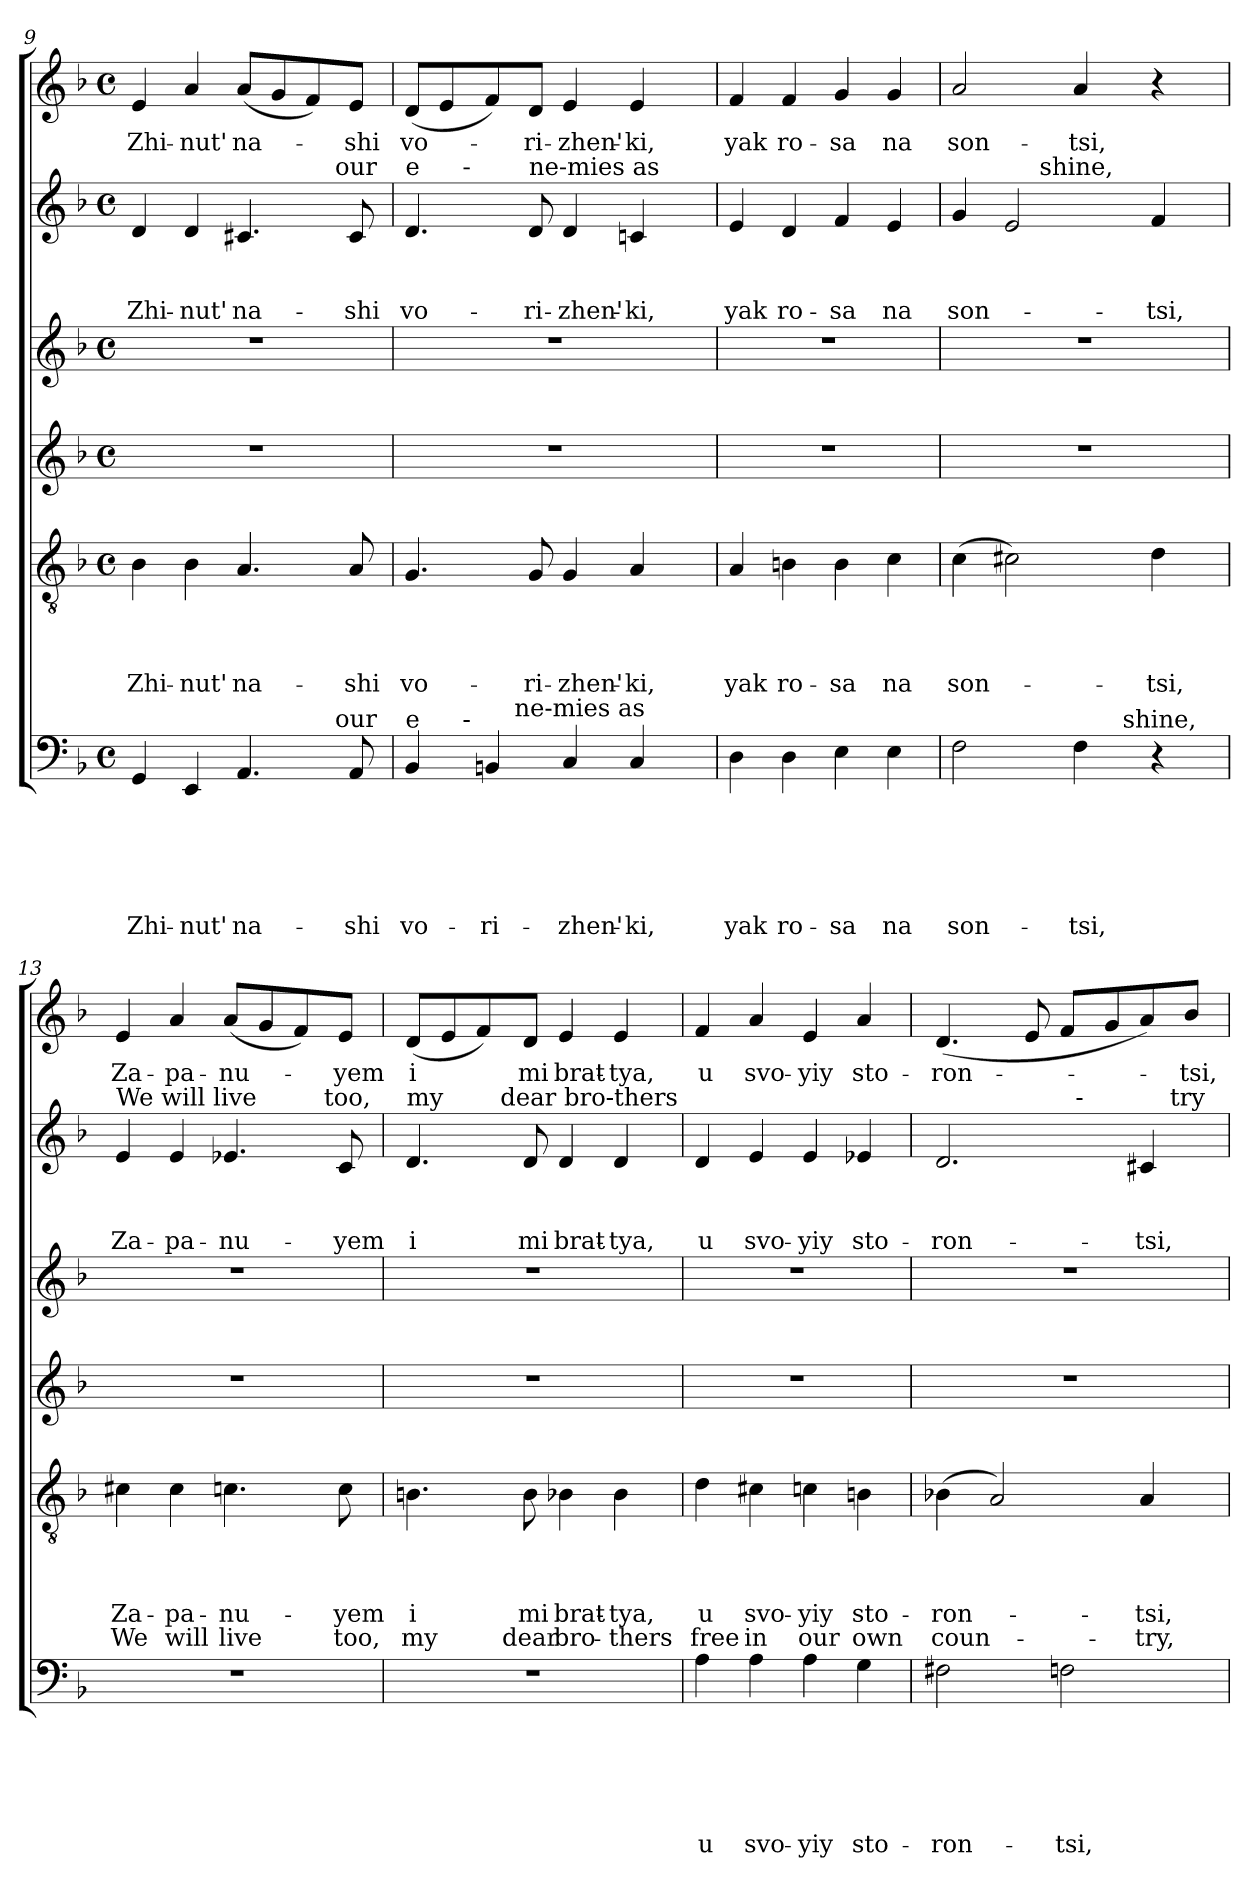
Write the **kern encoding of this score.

**kern	**text	**text	**text	**text	**text	**text	**kern	**text	**text	**text	**text	**text	**kern	**kern	**kern	**text	**text	**text	**kern	**text
*part4	*part4	*part4	*part4	*part4	*part4	*part4	*part3	*part3	*part3	*part3	*part3	*part3	*part2	*part2	*part1	*part1	*part1	*part1	*part1	*part1
*staff6	*staff6	*staff6	*staff6	*staff6	*staff6	*staff6	*staff5	*staff5	*staff5	*staff5	*staff5	*staff5	*staff4	*staff3	*staff2	*staff2	*staff2	*staff2	*staff1	*staff1
!!LO:PB:g=z
*clefF4	*	*	*	*	*	*	*clefGv2	*	*	*	*	*	*clefG2	*clefG2	*clefG2	*	*	*	*clefG2	*
*k[b-]	*	*	*	*	*	*	*k[b-]	*	*	*	*	*	*k[b-]	*k[b-]	*k[b-]	*	*	*	*k[b-]	*
*F:	*	*	*	*	*	*	*F:	*	*	*	*	*	*F:	*F:	*F:	*	*	*	*F:	*
*M4/4	*	*	*	*	*	*	*M4/4	*	*	*	*	*	*M4/4	*M4/4	*M4/4	*	*	*	*M4/4	*
*met(c)	*	*	*	*	*	*	*met(c)	*	*	*	*	*	*met(c)	*met(c)	*met(c)	*	*	*	*met(c)	*
=9	=9	=9	=9	=9	=9	=9	=9	=9	=9	=9	=9	=9	=9	=9	=9	=9	=9	=9	=9	=9
!	!	!	!	!	!	!	!	!	!	!	!	!	!	!	!LO:TX:a:t=Van-quish'd are	!	!	!	!	!
!LO:TX:a:t=Van-quish'd are	!	!	!	!	!	!	!	!	!	!	!	!	!	!	!	!	!	!	!	!
!	!	!	!	!	!	!LO:LY:b	!	!	!	!	!LO:LY:b	!	!	!	!	!	!	!LO:LY:b	!	!LO:LY:b
*^	*	*	*	*	*	*	*	*	*	*	*	*	*	*	*^	*	*	*	*	*
4GG/	2ryy	.	.	.	.	.	Zhi-	4B-\	.	.	.	Zhi-	.	1r	1r	4d/	2ryy	.	.	Zhi-	4e/	Zhi-
!	!	!	!	!	!	!	!LO:LY:b	!	!	!	!	!LO:LY:b	!	!	!	!	!	!	!	!LO:LY:b	!	!LO:LY:b
4EE/	.	.	.	.	.	.	-nut'	4B-\	.	.	.	-nut'	.	.	.	4d/	.	.	.	-nut'	4a/	-nut'
!	!	!	!	!	!	!	!LO:LY:b	!	!	!	!	!LO:LY:b	!	!	!	!	!	!	!	!LO:LY:b	!	!LO:LY:b
4.AA/	4ryy	.	.	.	.	.	na-	4.A/	.	.	.	na-	.	.	.	4.c#X/	4ryy	.	.	na-	(>8a/L	na-
.	.	.	.	.	.	.	.	.	.	.	.	.	.	.	.	.	.	.	.	.	8g/	.
.	16.ryy	.	.	.	.	.	.	.	.	.	.	.	.	.	.	.	16.ryy	.	.	.	8f/)	.
!	!	!	!	!	!	!	!	!	!	!	!	!	!	!	!	!	!LO:TX:a:t=our	!	!	!	!	!
!	!LO:TX:a:t=our	!	!	!	!	!	!	!	!	!	!	!	!	!	!	!	!	!	!	!	!	!
.	8ryy	.	.	.	.	.	.	.	.	.	.	.	.	.	.	.	8ryy	.	.	.	.	.
!	!	!	!	!	!	!	!LO:LY:b	!	!	!	!	!LO:LY:b	!	!	!	!	!	!	!	!LO:LY:b	!	!LO:LY:b
8AA/	.	.	.	.	.	.	-shi	8A/	.	.	.	-shi	.	.	.	8c#/	.	.	.	-shi	8e/J	-shi
.	32ryy	.	.	.	.	.	.	.	.	.	.	.	.	.	.	.	32ryy	.	.	.	.	.
=10	=10	=10	=10	=10	=10	=10	=10	=10	=10	=10	=10	=10	=10	=10	=10	=10	=10	=10	=10	=10	=10	=10
!	!	!	!	!	!	!	!	!	!	!	!	!	!	!	!	!LO:TX:a:t=e	!	!	!	!	!	!
!LO:TX:a:t=e	!	!	!	!	!	!	!	!	!	!	!	!	!	!	!	!	!	!	!	!	!	!
!	!	!	!	!	!	!	!LO:LY:b	!	!	!	!	!LO:LY:b	!	!	!	!	!	!	!	!LO:LY:b	!	!LO:LY:b
*	*^	*	*	*	*	*	*	*	*	*	*	*	*	*	*	*	*	*	*	*	*	*
4BB-/	8.ryy	4ryy	.	.	.	.	.	vo-	4.G/	.	.	.	vo-	.	1r	1r	4.d/	8.ryy	.	.	vo-	(>8d/L	vo-
.	.	.	.	.	.	.	.	.	.	.	.	.	.	.	.	.	.	.	.	.	.	8e/	.
!	!	!	!	!	!	!	!	!	!	!	!	!	!	!	!	!	!	!LO:TX:a:t=-	!	!	!	!	!
!	!LO:TX:a:t=-	!	!	!	!	!	!	!	!	!	!	!	!	!	!	!	!	!	!	!	!	!	!
.	2ryy	.	.	.	.	.	.	.	.	.	.	.	.	.	.	.	.	2ryy	.	.	.	.	.
!	!	!	!	!	!	!	!	!LO:LY:b	!	!	!	!	!	!	!	!	!	!	!	!	!	!	!
4BBn/	.	16.ryy	.	.	.	.	.	-ri-	.	.	.	.	.	.	.	.	.	.	.	.	.	8f/)	.
!	!	!LO:TX:a:t=ne-mies as	!	!	!	!	!	!	!	!	!	!	!	!	!	!	!	!	!	!	!	!	!
.	.	2ryy	.	.	.	.	.	.	.	.	.	.	.	.	.	.	.	.	.	.	.	.	.
!	!	!	!	!	!	!	!	!	!	!	!	!	!	!	!	!	!LO:TX:a:t=ne-mies as	!	!	!	!	!	!
!	!	!	!	!	!	!	!	!	!	!	!	!	!LO:LY:b	!	!	!	!	!	!	!	!LO:LY:b	!	!LO:LY:b
.	.	.	.	.	.	.	.	.	8G/	.	.	.	-ri-	.	.	.	8d/	.	.	.	-ri-	8d/J	-ri-
!	!	!	!	!	!	!	!	!LO:LY:b	!	!	!	!	!LO:LY:b	!	!	!	!	!	!	!	!LO:LY:b	!	!LO:LY:b
4C/	.	.	.	.	.	.	.	-zhen'-	4G/	.	.	.	-zhen'-	.	.	.	4d/	.	.	.	-zhen'-	4e/	-zhen'-
.	4ryy	.	.	.	.	.	.	.	.	.	.	.	.	.	.	.	.	4ryy	.	.	.	.	.
!	!	!	!	!	!	!	!	!LO:LY:b	!	!	!	!	!LO:LY:b	!	!	!	!	!	!	!	!LO:LY:b	!	!LO:LY:b
4C/	.	.	.	.	.	.	.	-ki,	4A/	.	.	.	-ki,	.	.	.	4cn/	.	.	.	-ki,	4e/	-ki,
.	.	8ryy	.	.	.	.	.	.	.	.	.	.	.	.	.	.	.	.	.	.	.	.	.
.	16ryy	.	.	.	.	.	.	.	.	.	.	.	.	.	.	.	.	16ryy	.	.	.	.	.
.	.	32ryy	.	.	.	.	.	.	.	.	.	.	.	.	.	.	.	.	.	.	.	.	.
=11	=11	=11	=11	=11	=11	=11	=11	=11	=11	=11	=11	=11	=11	=11	=11	=11	=11	=11	=11	=11	=11	=11	=11
!	!	!	!	!	!	!	!	!	!	!	!	!	!	!	!	!	!LO:TX:a:t=dew goes with the	!	!	!	!	!	!
!LO:TX:a:t=dew goes with the	!	!	!	!	!	!	!	!	!	!	!	!	!	!	!	!	!	!	!	!	!	!	!
!	!	!	!	!	!	!	!	!LO:LY:b	!	!	!	!	!LO:LY:b	!	!	!	!	!	!	!	!LO:LY:b	!	!LO:LY:b
*v	*v	*v	*	*	*	*	*	*	*	*	*	*	*	*	*	*	*v	*v	*	*	*	*	*
4D\	.	.	.	.	.	yak	4A/	.	.	.	yak	.	1r	1r	4e/	.	.	yak	4f/	yak
!	!	!	!	!	!	!LO:LY:b	!	!	!	!	!LO:LY:b	!	!	!	!	!	!	!LO:LY:b	!	!LO:LY:b
4D\	.	.	.	.	.	ro-	4Bn\	.	.	.	ro-	.	.	.	4d/	.	.	ro-	4f/	ro-
!	!	!	!	!	!	!LO:LY:b	!	!	!	!	!LO:LY:b	!	!	!	!	!	!	!LO:LY:b	!	!LO:LY:b
4E\	.	.	.	.	.	-sa	4B\	.	.	.	-sa	.	.	.	4f/	.	.	-sa	4g/	-sa
!	!	!	!	!	!	!LO:LY:b	!	!	!	!	!LO:LY:b	!	!	!	!	!	!	!LO:LY:b	!	!LO:LY:b
4E\	.	.	.	.	.	na	4c\	.	.	.	na	.	.	.	4e/	.	.	na	4g/	na
=12	=12	=12	=12	=12	=12	=12	=12	=12	=12	=12	=12	=12	=12	=12	=12	=12	=12	=12	=12	=12
!	!	!	!	!	!	!	!	!	!	!	!	!	!	!	!LO:TX:a:t=sun -	!	!	!	!	!
!LO:TX:a:t=sun -	!	!	!	!	!	!	!	!	!	!	!	!	!	!	!	!	!	!	!	!
!	!	!	!	!	!	!LO:LY:b	!	!	!	!	!LO:LY:b	!	!	!	!	!	!	!LO:LY:b	!	!LO:LY:b
*^	*	*	*	*	*	*	*	*	*	*	*	*	*	*	*^	*	*	*	*	*
2F\	2ryy	.	.	.	.	.	son-	(>4c\	.	.	.	son-	.	1r	1r	4g/	4.ryy	.	.	son-	2a/	son-
.	.	.	.	.	.	.	.	2c#X\)	.	.	.	.	.	.	.	2e/	.	.	.	.	.	.
!	!	!	!	!	!	!	!	!	!	!	!	!	!	!	!	!	!LO:TX:a:t=shine,	!	!	!	!	!
.	.	.	.	.	.	.	.	.	.	.	.	.	.	.	.	.	2ryy	.	.	.	.	.
!	!	!	!	!	!	!	!LO:LY:b	!	!	!	!	!	!	!	!	!	!	!	!	!	!	!LO:LY:b
4F\	8ryy	.	.	.	.	.	-tsi,	.	.	.	.	.	.	.	.	.	.	.	.	.	4a/	-tsi,
.	32ryy	.	.	.	.	.	.	.	.	.	.	.	.	.	.	.	.	.	.	.	.	.
!	!LO:TX:a:t=shine,	!	!	!	!	!	!	!	!	!	!	!	!	!	!	!	!	!	!	!	!	!
.	4ryy	.	.	.	.	.	.	.	.	.	.	.	.	.	.	.	.	.	.	.	.	.
!	!	!	!	!	!	!	!	!	!	!	!	!LO:LY:b	!	!	!	!	!	!	!	!LO:LY:b	!	!
4r	.	.	.	.	.	.	.	4d\	.	.	.	-tsi,	.	.	.	4f/	.	.	.	-tsi,	4r	.
.	.	.	.	.	.	.	.	.	.	.	.	.	.	.	.	.	8ryy	.	.	.	.	.
.	16.ryy	.	.	.	.	.	.	.	.	.	.	.	.	.	.	.	.	.	.	.	.	.
!!LO:LB:g=z
=13	=13	=13	=13	=13	=13	=13	=13	=13	=13	=13	=13	=13	=13	=13	=13	=13	=13	=13	=13	=13	=13	=13
!	!	!	!	!	!	!	!	!	!	!	!	!	!	!	!	!LO:TX:a:t=We will live	!	!	!	!	!	!
!	!	!	!	!	!	!	!	!	!	!	!	!LO:LY:b	!LO:LY:b	!	!	!	!	!	!	!LO:LY:b	!	!LO:LY:b
*v	*v	*	*	*	*	*	*	*	*	*	*	*	*	*	*	*	*	*	*	*	*	*
1r	.	.	.	.	.	.	4c#X\	.	.	.	Za-	We	1r	1r	4e/	2ryy	.	.	Za-	4e/	Za-
!	!	!	!	!	!	!	!	!	!	!	!LO:LY:b	!LO:LY:b	!	!	!	!	!	!	!LO:LY:b	!	!LO:LY:b
.	.	.	.	.	.	.	4c#\	.	.	.	-pa-	will	.	.	4e/	.	.	.	-pa-	4a/	-pa-
!	!	!	!	!	!	!	!	!	!	!	!LO:LY:b	!LO:LY:b	!	!	!	!	!	!	!LO:LY:b	!	!LO:LY:b
.	.	.	.	.	.	.	4.cn\	.	.	.	-nu-	live	.	.	4.e-X/	4ryy	.	.	-nu-	(>8a/L	-nu-
.	.	.	.	.	.	.	.	.	.	.	.	.	.	.	.	.	.	.	.	8g/	.
.	.	.	.	.	.	.	.	.	.	.	.	.	.	.	.	16.ryy	.	.	.	8f/)	.
!	!	!	!	!	!	!	!	!	!	!	!	!	!	!	!	!LO:TX:a:t=too,	!	!	!	!	!
.	.	.	.	.	.	.	.	.	.	.	.	.	.	.	.	8ryy	.	.	.	.	.
!	!	!	!	!	!	!	!	!	!	!	!LO:LY:b	!LO:LY:b	!	!	!	!	!	!	!LO:LY:b	!	!LO:LY:b
.	.	.	.	.	.	.	8c\	.	.	.	-yem	too,	.	.	8c/	.	.	.	-yem	8e/J	-yem
.	.	.	.	.	.	.	.	.	.	.	.	.	.	.	.	32ryy	.	.	.	.	.
=14	=14	=14	=14	=14	=14	=14	=14	=14	=14	=14	=14	=14	=14	=14	=14	=14	=14	=14	=14	=14	=14
!	!	!	!	!	!	!	!	!	!	!	!	!	!	!	!LO:TX:a:t=my	!	!	!	!	!	!
!	!	!	!	!	!	!	!	!	!	!	!LO:LY:b:rj	!LO:LY:b:rj	!	!	!	!	!	!	!LO:LY:b:rj	!	!LO:LY:b:rj
1r	.	.	.	.	.	.	4.Bn\	.	.	.	i	my	1r	1r	4.d/	4ryy	.	.	i	(>8d/L	i
.	.	.	.	.	.	.	.	.	.	.	.	.	.	.	.	.	.	.	.	8e/	.
.	.	.	.	.	.	.	.	.	.	.	.	.	.	.	.	16ryy	.	.	.	8f/)	.
!	!	!	!	!	!	!	!	!	!	!	!	!	!	!	!	!LO:TX:a:t=dear bro-thers	!	!	!	!	!
.	.	.	.	.	.	.	.	.	.	.	.	.	.	.	.	2ryy	.	.	.	.	.
!	!	!	!	!	!	!	!	!	!	!	!LO:LY:b	!LO:LY:b	!	!	!	!	!	!	!LO:LY:b	!	!LO:LY:b
.	.	.	.	.	.	.	8B\	.	.	.	mi	dear	.	.	8d/	.	.	.	mi	8d/J	mi
!	!	!	!	!	!	!	!	!	!	!	!LO:LY:b	!LO:LY:b	!	!	!	!	!	!	!LO:LY:b	!	!LO:LY:b
.	.	.	.	.	.	.	4B-X\	.	.	.	brat-	bro-	.	.	4d/	.	.	.	brat-	4e/	brat-
!	!	!	!	!	!	!	!	!	!	!	!LO:LY:b	!LO:LY:b	!	!	!	!	!	!	!LO:LY:b	!	!LO:LY:b
.	.	.	.	.	.	.	4B-\	.	.	.	-tya,	-thers	.	.	4d/	.	.	.	-tya,	4e/	-tya,
.	.	.	.	.	.	.	.	.	.	.	.	.	.	.	.	8.ryy	.	.	.	.	.
=15	=15	=15	=15	=15	=15	=15	=15	=15	=15	=15	=15	=15	=15	=15	=15	=15	=15	=15	=15	=15	=15
!	!	!	!	!	!	!	!	!	!	!	!	!	!	!	!LO:TX:a:t=free in our own	!	!	!	!	!	!
!	!	!	!	!	!	!LO:LY:b	!	!	!	!	!LO:LY:b	!LO:LY:b	!	!	!	!	!	!	!LO:LY:b	!	!LO:LY:b
*	*	*	*	*	*	*	*	*	*	*	*	*	*	*	*v	*v	*	*	*	*	*
4A\	.	.	.	.	.	u	4d\	.	.	.	u	free	1r	1r	4d/	.	.	u	4f/	u
!	!	!	!	!	!	!LO:LY:b	!	!	!	!	!LO:LY:b	!LO:LY:b	!	!	!	!	!	!LO:LY:b	!	!LO:LY:b
4A\	.	.	.	.	.	svo-	4c#X\	.	.	.	svo-	in	.	.	4e/	.	.	svo-	4a/	svo-
!	!	!	!	!	!	!LO:LY:b	!	!	!	!	!LO:LY:b	!LO:LY:b	!	!	!	!	!	!LO:LY:b	!	!LO:LY:b
4A\	.	.	.	.	.	-yiy	4cn\	.	.	.	-yiy	our	.	.	4e/	.	.	-yiy	4e/	-yiy
!	!	!	!	!	!	!LO:LY:b	!	!	!	!	!LO:LY:b	!LO:LY:b	!	!	!	!	!	!LO:LY:b	!	!LO:LY:b
4G\	.	.	.	.	.	sto-	4Bn\	.	.	.	sto-	own	.	.	4e-X/	.	.	sto-	4a/	sto-
=16	=16	=16	=16	=16	=16	=16	=16	=16	=16	=16	=16	=16	=16	=16	=16	=16	=16	=16	=16	=16
!	!	!	!	!	!	!	!	!	!	!	!	!	!	!	!LO:TX:a:t=coun	!	!	!	!	!
!	!	!	!	!	!	!LO:LY:b	!	!	!	!	!LO:LY:b	!LO:LY:b	!	!	!	!	!	!LO:LY:b	!	!LO:LY:b
*	*	*	*	*	*	*	*	*	*	*	*	*	*	*	*^	*	*	*	*	*
*	*	*	*	*	*	*	*	*	*	*	*	*	*	*	*	*^	*	*	*	*	*
2F#X\	.	.	.	.	.	-ron-	(>4B-X\	.	.	.	-ron-	coun-	1r	1r	2.d/	2ryy	2ryy	.	.	-ron-	(4.d/	-ron-
.	.	.	.	.	.	.	2A/)	.	.	.	.	.	.	.	.	.	.	.	.	.	.	.
.	.	.	.	.	.	.	.	.	.	.	.	.	.	.	.	.	.	.	.	.	8e/	.
!	!	!	!	!	!	!LO:LY:b	!	!	!	!	!	!	!	!	!	!	!	!	!	!	!	!
2Fn\	.	.	.	.	.	-tsi,	.	.	.	.	.	.	.	.	.	32ryy	4ryy	.	.	.	8f/L	.
!	!	!	!	!	!	!	!	!	!	!	!	!	!	!	!	!LO:TX:a:t=-	!	!	!	!	!	!
.	.	.	.	.	.	.	.	.	.	.	.	.	.	.	.	4...ryy	.	.	.	.	.	.
.	.	.	.	.	.	.	.	.	.	.	.	.	.	.	.	.	.	.	.	.	8g/	.
!	!	!	!	!	!	!	!	!	!	!	!LO:LY:b	!LO:LY:b	!	!	!	!	!	!	!	!LO:LY:b	!	!
.	.	.	.	.	.	.	4A/	.	.	.	-tsi,	-try,	.	.	4c#X/	.	16.ryy	.	.	-tsi,	8a/)	.
!	!	!	!	!	!	!	!	!	!	!	!	!	!	!	!	!	!LO:TX:a:t=try	!	!	!	!	!
.	.	.	.	.	.	.	.	.	.	.	.	.	.	.	.	.	8ryy	.	.	.	.	.
!	!	!	!	!	!	!	!	!	!	!	!	!	!	!	!	!	!	!	!	!	!	!LO:LY:b
.	.	.	.	.	.	.	.	.	.	.	.	.	.	.	.	.	.	.	.	.	8b-/J	-tsi,
.	.	.	.	.	.	.	.	.	.	.	.	.	.	.	.	.	32ryy	.	.	.	.	.
*	*	*	*	*	*	*	*	*	*	*	*	*	*	*	*v	*v	*v	*	*	*	*	*
=	=	=	=	=	=	=	=	=	=	=	=	=	=	=	=	=	=	=	=	=
*-	*-	*-	*-	*-	*-	*-	*-	*-	*-	*-	*-	*-	*-	*-	*-	*-	*-	*-	*-	*-
